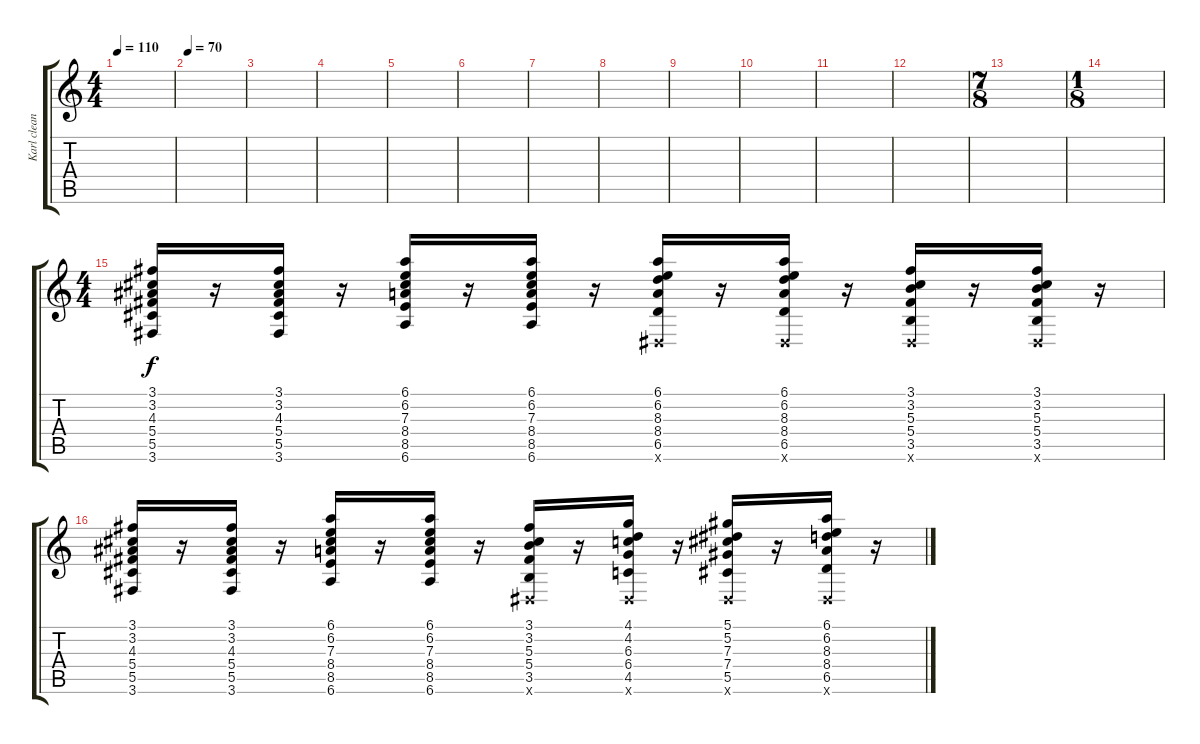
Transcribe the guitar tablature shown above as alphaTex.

\track ("Karl clean" "Karl clean") {instrument electricguitarclean}
\staff {score tabs}
\tuning (Eb4 Bb3 Gb3 Db3 Ab2 Eb2) {hide}
\ts (4 4)
\tempo 110
\clef g2
\ks c
|
\tempo 70
|
|
|
|
|
|
|
|
|
|
|
\ts (7 8)
|
\ts (1 8)
|
\ts (4 4)
(3.1 3.2 4.3 5.4 5.5 3.6).16 r.16 (3.1 3.2 4.3 5.4 5.5 3.6).16 r.16 (6.1 6.2 7.3 8.4 8.5 6.6).16 r.16 (6.1 6.2 7.3 8.4 8.5 6.6).16 r.16 (6.1 6.2 8.3 8.4 6.5 0.6{x}).16 r.16 (6.1 6.2 8.3 8.4 6.5 0.6{x}).16 r.16 (3.1 3.2 5.3 5.4 3.5 0.6{x}).16 r.16 (3.1 3.2 5.3 5.4 3.5 0.6{x}).16 r.16 |
(3.1 3.2 4.3 5.4 5.5 3.6).16 r.16 (3.1 3.2 4.3 5.4 5.5 3.6).16 r.16 (6.1 6.2 7.3 8.4 8.5 6.6).16 r.16 (6.1 6.2 7.3 8.4 8.5 6.6).16 r.16 (3.1 3.2 5.3 5.4 3.5 0.6{x}).16 r.16 (4.1 4.2 6.3 6.4 4.5 0.6{x}).16 r.16 (5.1 5.2 7.3 7.4 5.5 0.6{x}).16 r.16 (6.1 6.2 8.3 8.4 6.5 0.6{x}).16 r.16
